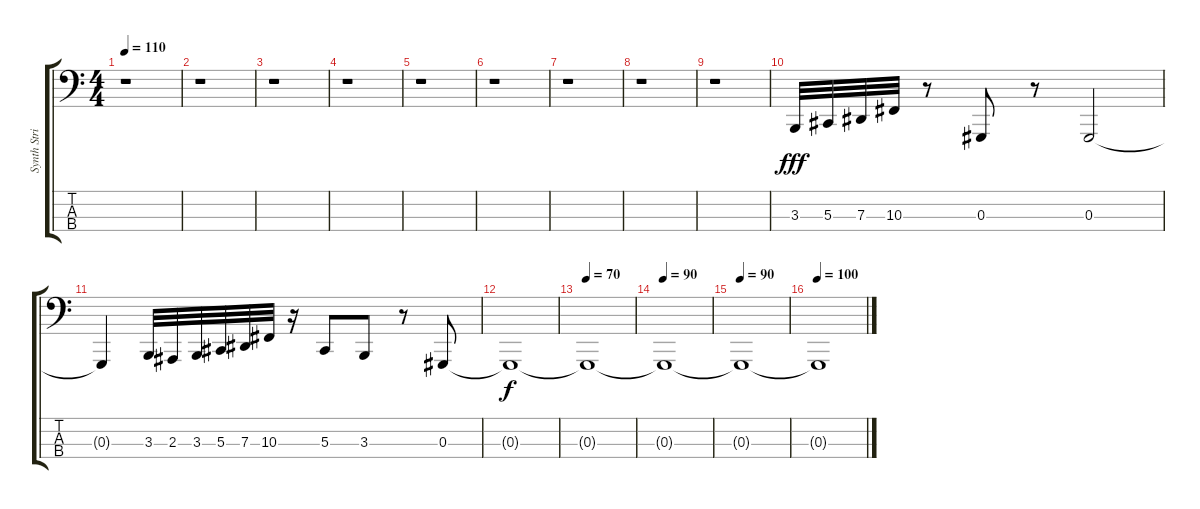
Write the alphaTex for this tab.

\track ("Synth Strings 1" "Synth Stri") {instrument synthstrings1}
\staff {score tabs}
\tuning (Gb2 Db2 Ab1 Eb1) {hide}
\ts (4 4)
\tempo 110
\clef f4
\ks c
r.1{dy fff instrument synthstrings1} |
r.1 |
r.1 |
r.1 |
r.1 |
r.1 |
r.1 |
r.1 |
r.1 |
3.3.32 5.3.32 7.3.32 10.3.32 r.8 0.3.8 r.8 0.3.2 |
0.3{t}.4 3.3.32 2.3.32 3.3.32 5.3.32 7.3.32 10.3.32 r.16 5.3.8 3.3.8 r.8 0.3.8 |
0.3{t}.1{dy f} |
\tempo 70
0.3{t}.1 |
\tempo 90
0.3{t}.1 |
\tempo 90
0.3{t}.1 |
\tempo 100
0.3{t}.1
